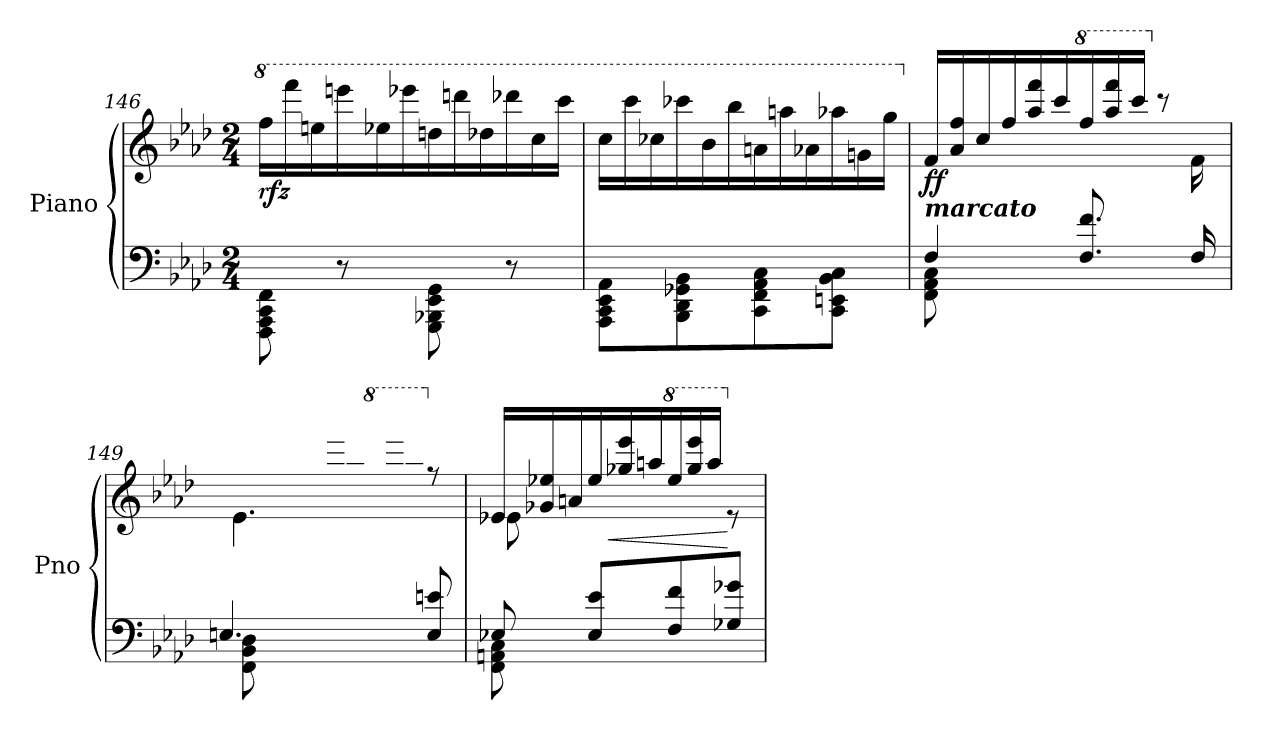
**kern	**kern	**dynam
*part1	*part1	*part1
*staff2	*staff1	*staff1/2
*I"Piano	*	*
*I'Pno	*	*
*clefF4	*clefG2	*
*k[b-e-a-d-]	*k[b-e-a-d-]	*
*M2/4	*M2/4	*
*	*8va	*
*	*Xtuplet	*
=146	=146	=146
!	!	!LO:DY:b
8FFF\ 8AAA-\ 8CC\ 8FF\	24fff\LL	rfz
.	24ffff\	.
.	24eeen\	.
8r	24eeeen\	.
.	24eee-X\	.
.	24eeee-X\	.
8GGG\ 8BBB-X\ 8EE-\ 8GG\	24dddn\	.
.	24ddddn\	.
.	24ddd-X\	.
8r	24dddd-X\	.
.	24ccc\	.
.	24cccc\JJ	.
!!LO:LB:g=z
=147	=147	=147
8AAA-\ 8CC\ 8EE-\ 8AA-\L	24ccc\LL	.
.	24cccc\	.
.	24ccc-X\	.
8BBB-\ 8DD-\ 8GG-X\ 8BB-\	24cccc-X\	.
.	24bb-\	.
.	24bbb-\	.
8CC\ 8FF\ 8AA-\ 8C\	24aan\	.
.	24aaan\	.
.	24aa-X\	.
8CC\ 8EEn\ 8BB-\ 8C\J	24aaa-X\	.
.	24ggn\	.
.	24ggg\JJ	.
=148	=148	=148
*^	*	*
*	*	*X8va	*
*	*	*^	*
!LO:TX:a:Bi:t=marcato	!	!	!	!
!	!	!	!	!LO:DY:b
4F:/	8FF\ 8AA-\ 8C\	24f/LL	4ryy	ff
.	.	24a-/ 24ff/	.	.
.	.	24cc/	.	.
.	8ryy	24ff/	.	.
.	.	24aa-/ 24fff/	.	.
.	.	24ccc/	.	.
*	*	*8va	*	*
8.F/ 8.f/	4ryy	24fff/	8.ryy	.
.	.	24aaa-/ 24ffff/	.	.
.	.	24cccc/JJ	.	.
*	*	*X8va	*	*
.	.	8r	.	.
16F/	.	.	16f\	.
=149	=149	=149	=149	=149
4.En:/	8FF\ 8BB-\ 8D-\	24en/LLyy	4.e\	.
.	.	24g/ 24een/	.	.
.	.	24b-/	.	.
.	8ryy	24ee/	.	.
.	.	24gg/ 24eeen/	.	.
.	.	24bb-/	.	.
*	*	*8va	*	*
.	4ryy	24eee/	.	.
.	.	24ggg/ 24eeee/	.	.
.	.	24bbb-/JJ	.	.
*	*	*X8va	*	*
8E/ 8en/	.	8rff	8ryy	.
!!LO:LB:g=z	!!
=150	=150	=150	=150	=150
8E-X:/	8FF\ 8AAn\ 8C\	24e-X/LL	8e-\	.
.	.	24g-X/ 24ee-X/	.	.
.	.	24an/	.	.
8E-/ 8e-/L	8ryy	24ee-/	8ryy	.
!	!	!	!	!LO:HP:b
.	.	24gg-X/ 24eee-/	.	<
.	.	24aan/	.	.
*	*	*8va	*	*
8F/ 8f/	4ryy	24eee-/	4ryy	.
.	.	24ggg-/ 24eeee-/	.	.
.	.	24aaa/JJ	.	.
*	*	*X8va	*	*
8G-X/ 8g-X/J	.	8re	.	[
*v	*v	*	*	*
*	*v	*v	*
=	=	=
*-	*-	*-
